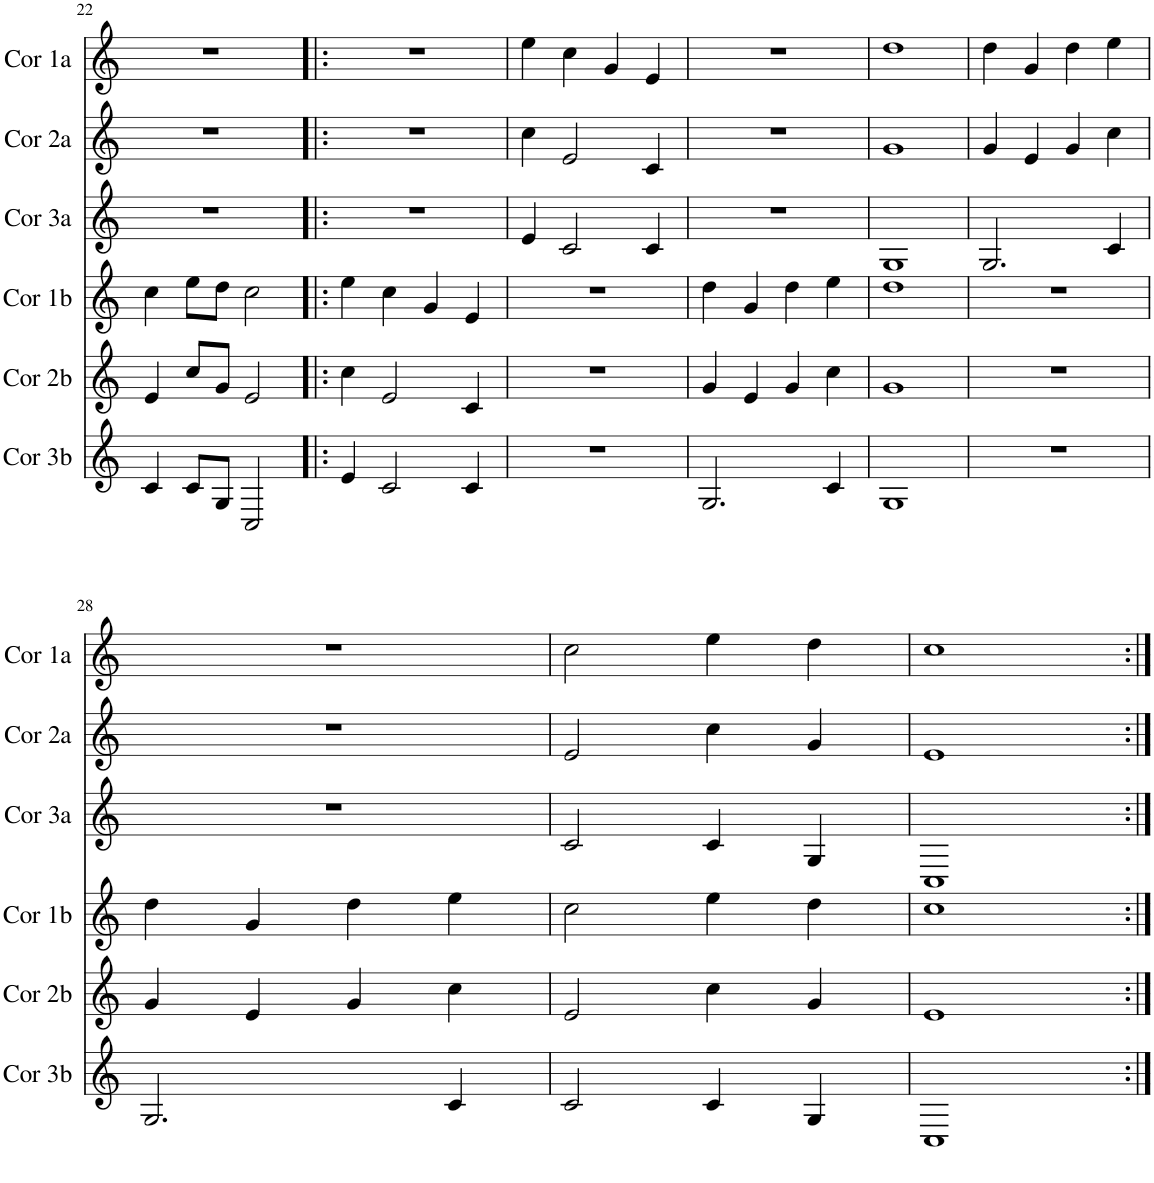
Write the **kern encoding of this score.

**kern	**kern	**kern	**kern	**kern	**kern
*part6	*part5	*part4	*part3	*part2	*part1
*staff6	*staff5	*staff4	*staff3	*staff2	*staff1
*I"Cor 3b	*I"Cor 2b	*I"Cor 1b	*I"Cor 3a	*I"Cor 2a	*I"Cor 1a
*I'Cor 3b	*I'Cor 2b	*I'Cor 1b	*I'Cor 3a	*I'Cor 2a	*I'Cor 1a
!!LO:PB:g=z
*clefG2	*clefG2	*clefG2	*clefG2	*clefG2	*clefG2
*Trd4c7	*Trd4c7	*Trd4c7	*Trd4c7	*Trd4c7	*Trd4c7
*k[]	*k[]	*k[]	*k[]	*k[]	*k[]
*M4/4	*M4/4	*M4/4	*M4/4	*M4/4	*M4/4
=22	=22	=22	=22	=22	=22
4c/	4e/	4cc\	1r	1r	1r
8c/L	8cc/L	8ee\L	.	.	.
8G/J	8g/J	8dd\J	.	.	.
2C/	2e/	2cc\	.	.	.
=23!|:	=23!|:	=23!|:	=23!|:	=23!|:	=23!|:
4e/	4cc\	4ee\	1r	1r	1r
2c/	2e/	4cc\	.	.	.
.	.	4g/	.	.	.
4c/	4c/	4e/	.	.	.
=24	=24	=24	=24	=24	=24
1r	1r	1r	4e/	4cc\	4ee\
.	.	.	2c/	2e/	4cc\
.	.	.	.	.	4g/
.	.	.	4c/	4c/	4e/
=25	=25	=25	=25	=25	=25
2.G/	4g/	4dd\	1r	1r	1r
.	4e/	4g/	.	.	.
.	4g/	4dd\	.	.	.
4c/	4cc\	4ee\	.	.	.
=26	=26	=26	=26	=26	=26
1G	1g	1dd	1G	1g	1dd
=27	=27	=27	=27	=27	=27
1r	1r	1r	2.G/	4g/	4dd\
.	.	.	.	4e/	4g/
.	.	.	.	4g/	4dd\
.	.	.	4c/	4cc\	4ee\
!!LO:LB:g=z
=28	=28	=28	=28	=28	=28
2.G/	4g/	4dd\	1r	1r	1r
.	4e/	4g/	.	.	.
.	4g/	4dd\	.	.	.
4c/	4cc\	4ee\	.	.	.
=29	=29	=29	=29	=29	=29
2c/	2e/	2cc\	2c/	2e/	2cc\
4c/	4cc\	4ee\	4c/	4cc\	4ee\
4G/	4g/	4dd\	4G/	4g/	4dd\
=30	=30	=30	=30	=30	=30
1C	1e	1cc	1C	1e	1cc
=:|!	=:|!	=:|!	=:|!	=:|!	=:|!
*-	*-	*-	*-	*-	*-
